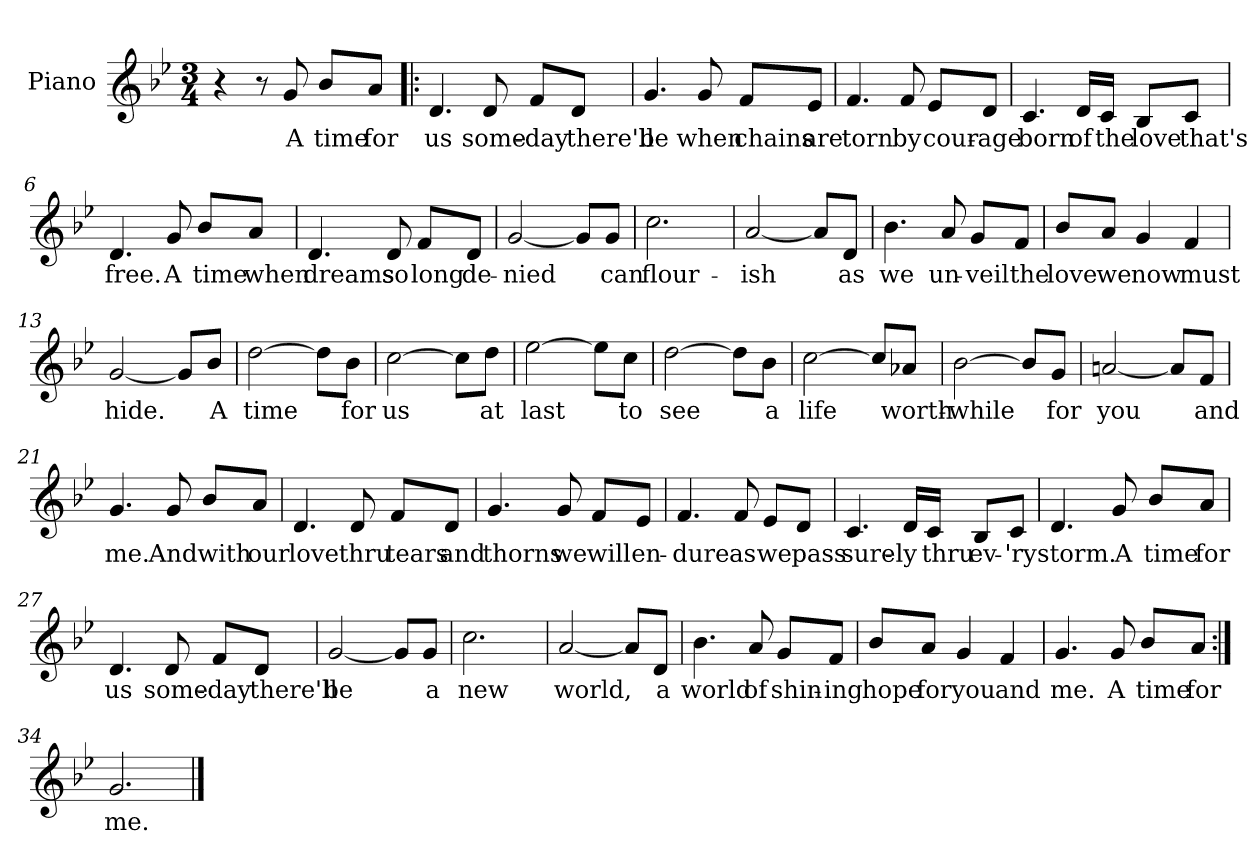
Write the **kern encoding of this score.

**kern	**text
*part1	*part1
*staff1	*staff1
*I"Piano	*
*I'Pno.	*
*clefG2	*
*k[b-e-]	*
*B-:	*
*M3/4	*
=1	=1
4r	.
8r	.
8g/	A
8b-/L	time
8a/J	for
=2!|:	=2!|:
4.d/	us
8d/	some-
8f/L	-day
8d/J	there'll
=3	=3
4.g/	be
8g/	when
8f/L	chains
8e-/J	are
=4	=4
4.f/	torn
8f/	by
8e-/L	cour-
8d/J	-age
!!LO:LB:g=z
=5	=5
4.c/	born
16d/LL	of
16c/JJ	the
8B-/L	love
8c/J	that's
=6	=6
4.d/	free.
8g/	A
8b-/L	time
8a/J	when
=7	=7
4.d/	dreams
8d/	so
8f/L	long
8d/J	de-
=8	=8
[2g/	nied
8g/L]	.
8g/J	can
!!LO:LB:g=z
=9	=9
2.cc\	flour-
=10	=10
[2a/	-ish
8a/L]	.
8d/J	as
=11	=11
4.b-\	we
8a/	un-
8g/L	-veil
8f/J	the
=12	=12
8b-/L	love
8a/J	we
4g/	now
4f/	must
!!LO:LB:g=z
=13	=13
[2g/	hide.
8g/L]	.
8b-/J	A
=14	=14
[2dd\	time
8dd\L]	.
8b-\J	for
=15	=15
[2cc\	us
8cc\L]	.
8dd\J	at
=16	=16
[2ee-\	last
8ee-\L]	.
8cc\J	to
!!LO:LB:g=z
=17	=17
[2dd\	see
8dd\L]	.
8b-\J	a
=18	=18
[2cc\	life
8cc/L]	.
8a-X/J	worth-
=19	=19
[2b-\	-while
8b-/L]	.
8g/J	for
=20	=20
[2an/	you
8a/L]	.
8f/J	and
=21	=21
4.g/	me.
8g/	And
8b-/L	with
8a/J	our
!!LO:LB:g=z
=22	=22
4.d/	love
8d/	thru
8f/L	tears
8d/J	and
=23	=23
4.g/	thorns
8g/	we
8f/L	will
8e-/J	en-
=24	=24
4.f/	-dure
8f/	as
8e-/L	we
8d/J	pass
=25	=25
4.c/	sure-
16d/LL	-ly
16c/JJ	thru
8B-/L	ev-
8c/J	-'ry
!!LO:LB:g=z
=26	=26
4.d/	storm.
8g/	A
8b-/L	time
8a/J	for
=27	=27
4.d/	us
8d/	some-
8f/L	-day
8d/J	there'll
=28	=28
[2g/	be
8g/L]	.
8g/J	a
=29	=29
2.cc\	new
=30	=30
[2a/	world,
8a/L]	.
8d/J	a
!!LO:LB:g=z
=31	=31
4.b-\	world
8a/	of
8g/L	shin-
8f/J	-ing
=32	=32
8b-/L	hope
8a/J	for
4g/	you
4f/	and
=33	=33
4.g/	me.
8g/	A
8b-/L	time
8a/J	for
=34:|!	=34:|!
2.g/	me.
==	==
*-	*-
